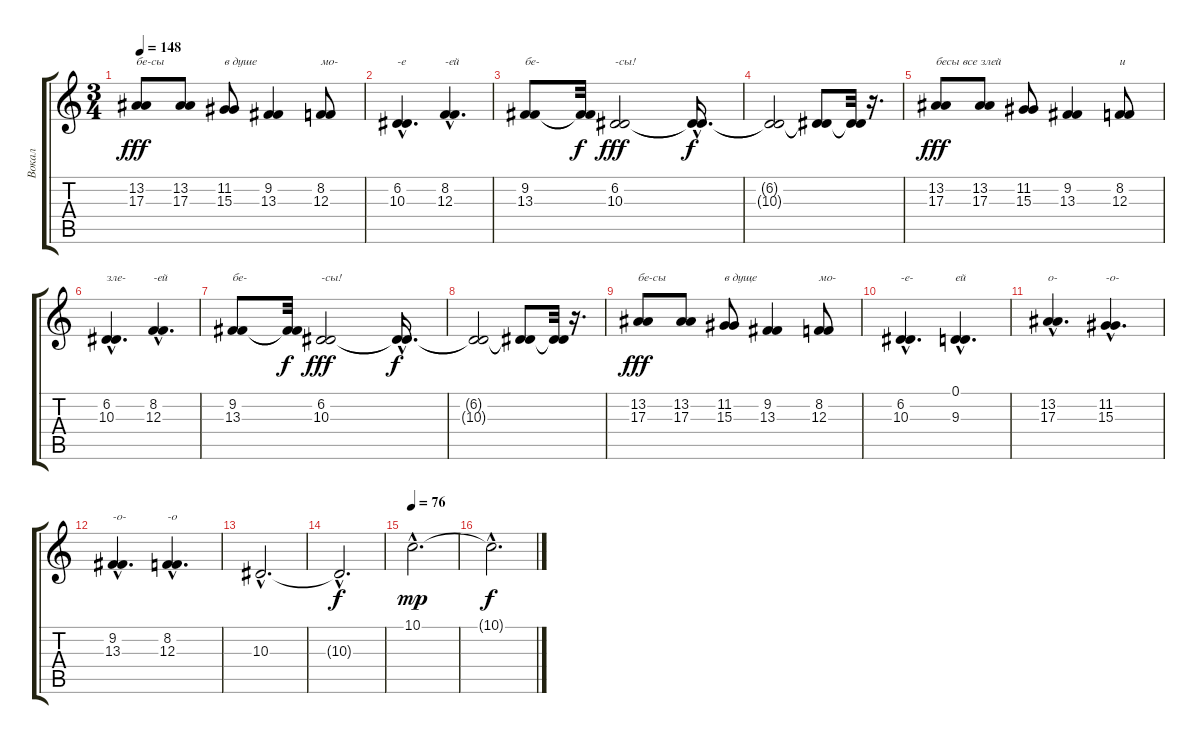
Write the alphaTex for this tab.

\track ("Вокал" "Вокал") {instrument voiceoohs}
\staff {score tabs}
\tuning (D4 A3 F3 C3 G2 D2) {hide}
\ts (3 4)
\tempo 148
\clef g2
\ks c
(13.2 17.3).8{txt "бе-сы" dy fff} (13.2 17.3).8 (11.2 15.3).8{txt "в душе"} (9.2 13.3).4 (8.2 12.3).8{txt "мо-"} |
(6.2{hac} 10.3{hac}).4{d txt "-е"} (8.2{hac} 12.3{hac}).4{d txt "-ей"} |
(9.2 13.3).8{txt "бе-"} (9.2{t} 13.3{t}).32{dy f} (6.2 10.3).2{txt "-сы!" dy fff} (6.2{hac t} 10.3{hac t}).16{d dy f} |
(6.2{t} 10.3{t}).2 (6.2{t} 10.3{t}).8 (6.2{t} 10.3{t}).32 r.16{d} |
(13.2 17.3).8{txt "бесы все злей" dy fff} (13.2 17.3).8 (11.2 15.3).8 (9.2 13.3).4 (8.2 12.3).8{txt "и"} |
(6.2{hac} 10.3{hac}).4{d txt "зле-"} (8.2{hac} 12.3{hac}).4{d txt "-ей"} |
(9.2 13.3).8{txt "бе-"} (9.2{t} 13.3{t}).32{dy f} (6.2 10.3).2{txt "-сы!" dy fff} (6.2{hac t} 10.3{hac t}).16{d dy f} |
(6.2{t} 10.3{t}).2 (6.2{t} 10.3{t}).8 (6.2{t} 10.3{t}).32 r.16{d} |
(13.2 17.3).8{txt "бе-сы" dy fff} (13.2 17.3).8 (11.2 15.3).8{txt "в дуще"} (9.2 13.3).4 (8.2 12.3).8{txt "мо-"} |
(6.2{hac} 10.3{hac}).4{d txt "-е-"} (0.1{hac} 9.3{hac}).4{d txt "ей"} |
(13.2{hac} 17.3{hac}).4{d txt "о-"} (11.2{hac} 15.3{hac}).4{d txt "-о-"} |
(9.2{hac} 13.3{hac}).4{d txt "-о-"} (8.2{hac} 12.3{hac}).4{d txt "-о"} |
10.3{hac}.2{d} |
10.3{hac t}.2{d dy f} |
\tempo 76
10.1{hac}.2{d dy mp} |
10.1{hac t}.2{d dy f}
